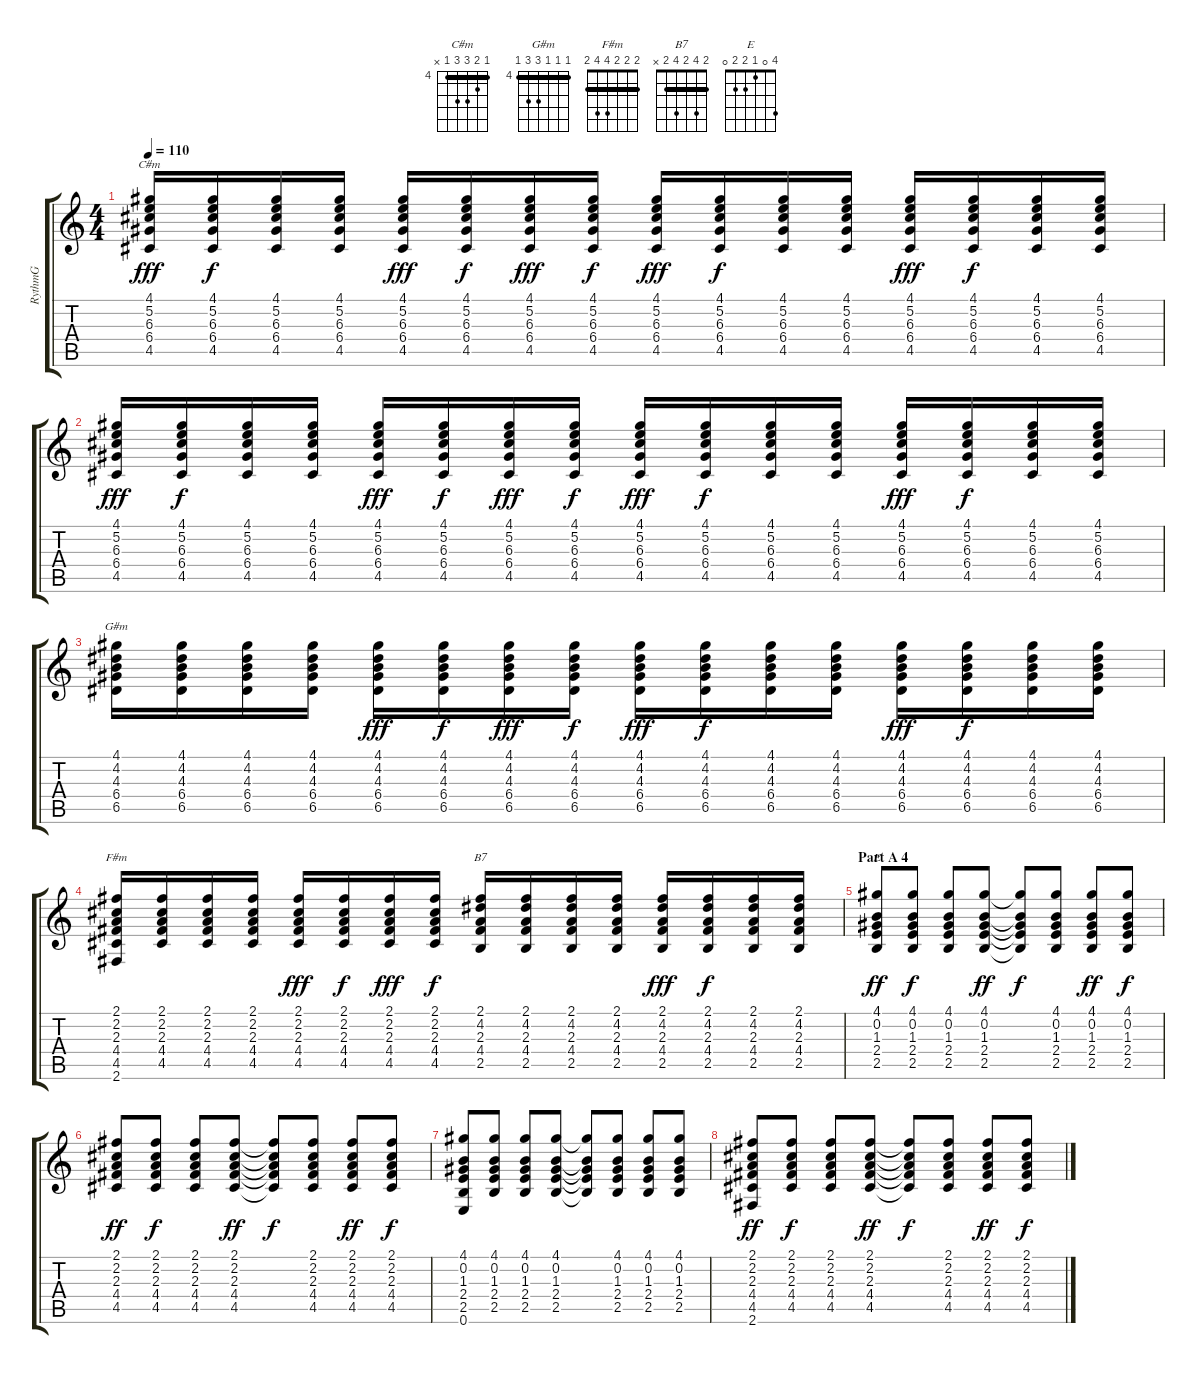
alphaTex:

\track ("RythmG" "RythmG") {instrument acousticguitarsteel}
\staff {score tabs}
\tuning (E4 B3 G3 D3 A2 E2) {hide}
\chord ("C#m" 4 5 6 6 4 x) {firstfret 4 barre 4}
\chord ("G#m" 4 4 4 6 6 4) {firstfret 4 barre 4}
\chord ("F#m" 2 2 2 4 4 2) {barre 2}
\chord ("B7" 2 4 2 4 2 x) {barre 2}
\chord ("E" 4 0 1 2 2 0)
\ts (4 4)
\tempo 110
\clef g2
\ks c
(4.1 5.2 6.3 6.4 4.5).16{ch "C#m" dy fff} (4.1 5.2 6.3 6.4 4.5).16{dy f} (4.1 5.2 6.3 6.4 4.5).16 (4.1 5.2 6.3 6.4 4.5).16 (4.1 5.2 6.3 6.4 4.5).16{dy fff} (4.1 5.2 6.3 6.4 4.5).16{dy f} (4.1 5.2 6.3 6.4 4.5).16{dy fff} (4.1 5.2 6.3 6.4 4.5).16{dy f} (4.1 5.2 6.3 6.4 4.5).16{dy fff} (4.1 5.2 6.3 6.4 4.5).16{dy f} (4.1 5.2 6.3 6.4 4.5).16 (4.1 5.2 6.3 6.4 4.5).16 (4.1 5.2 6.3 6.4 4.5).16{dy fff} (4.1 5.2 6.3 6.4 4.5).16{dy f} (4.1 5.2 6.3 6.4 4.5).16 (4.1 5.2 6.3 6.4 4.5).16 |
(4.1 5.2 6.3 6.4 4.5).16{dy fff} (4.1 5.2 6.3 6.4 4.5).16{dy f} (4.1 5.2 6.3 6.4 4.5).16 (4.1 5.2 6.3 6.4 4.5).16 (4.1 5.2 6.3 6.4 4.5).16{dy fff} (4.1 5.2 6.3 6.4 4.5).16{dy f} (4.1 5.2 6.3 6.4 4.5).16{dy fff} (4.1 5.2 6.3 6.4 4.5).16{dy f} (4.1 5.2 6.3 6.4 4.5).16{dy fff} (4.1 5.2 6.3 6.4 4.5).16{dy f} (4.1 5.2 6.3 6.4 4.5).16 (4.1 5.2 6.3 6.4 4.5).16 (4.1 5.2 6.3 6.4 4.5).16{dy fff} (4.1 5.2 6.3 6.4 4.5).16{dy f} (4.1 5.2 6.3 6.4 4.5).16 (4.1 5.2 6.3 6.4 4.5).16 |
(4.1 4.2 4.3 6.4 6.5).16{ch "G#m"} (4.1 4.2 4.3 6.4 6.5).16 (4.1 4.2 4.3 6.4 6.5).16 (4.1 4.2 4.3 6.4 6.5).16 (4.1 4.2 4.3 6.4 6.5).16{dy fff} (4.1 4.2 4.3 6.4 6.5).16{dy f} (4.1 4.2 4.3 6.4 6.5).16{dy fff} (4.1 4.2 4.3 6.4 6.5).16{dy f} (4.1 4.2 4.3 6.4 6.5).16{dy fff} (4.1 4.2 4.3 6.4 6.5).16{dy f} (4.1 4.2 4.3 6.4 6.5).16 (4.1 4.2 4.3 6.4 6.5).16 (4.1 4.2 4.3 6.4 6.5).16{dy fff} (4.1 4.2 4.3 6.4 6.5).16{dy f} (4.1 4.2 4.3 6.4 6.5).16 (4.1 4.2 4.3 6.4 6.5).16 |
(2.1 2.2 2.3 4.4 4.5 2.6).16{ch "F#m"} (2.1 2.2 2.3 4.4 4.5).16 (2.1 2.2 2.3 4.4 4.5).16 (2.1 2.2 2.3 4.4 4.5).16 (2.1 2.2 2.3 4.4 4.5).16{dy fff} (2.1 2.2 2.3 4.4 4.5).16{dy f} (2.1 2.2 2.3 4.4 4.5).16{dy fff} (2.1 2.2 2.3 4.4 4.5).16{dy f} (2.1 4.2 2.3 4.4 2.5).16{ch "B7"} (2.1 4.2 2.3 4.4 2.5).16 (2.1 4.2 2.3 4.4 2.5).16 (2.1 4.2 2.3 4.4 2.5).16 (2.1 4.2 2.3 4.4 2.5).16{dy fff} (2.1 4.2 2.3 4.4 2.5).16{dy f} (2.1 4.2 2.3 4.4 2.5).16 (2.1 4.2 2.3 4.4 2.5).16 |
\section ("" "Part A 4")
(4.1 0.2 1.3 2.4 2.5).8{ch "E" dy ff} (4.1 0.2 1.3 2.4 2.5).8{dy f} (4.1 0.2 1.3 2.4 2.5).8 (4.1 0.2 1.3 2.4 2.5).8{dy ff} (4.1{t} 0.2{t} 1.3{t} 2.4{t} 2.5{t}).8{dy f} (4.1 0.2 1.3 2.4 2.5).8 (4.1 0.2 1.3 2.4 2.5).8{dy ff} (4.1 0.2 1.3 2.4 2.5).8{dy f} |
(2.1 2.2 2.3 4.4 4.5).8{dy ff} (2.1 2.2 2.3 4.4 4.5).8{dy f} (2.1 2.2 2.3 4.4 4.5).8 (2.1 2.2 2.3 4.4 4.5).8{dy ff} (2.1{t} 2.2{t} 2.3{t} 4.4{t} 4.5{t}).8{dy f} (2.1 2.2 2.3 4.4 4.5).8 (2.1 2.2 2.3 4.4 4.5).8{dy ff} (2.1 2.2 2.3 4.4 4.5).8{dy f} |
(4.1 0.2 1.3 2.4 2.5 0.6).8 (4.1 0.2 1.3 2.4 2.5).8 (4.1 0.2 1.3 2.4 2.5).8 (4.1 0.2 1.3 2.4 2.5).8 (4.1{t} 0.2{t} 1.3{t} 2.4{t} 2.5{t}).8 (4.1 0.2 1.3 2.4 2.5).8 (4.1 0.2 1.3 2.4 2.5).8 (4.1 0.2 1.3 2.4 2.5).8 |
(2.1 2.2 2.3 4.4 4.5 2.6).8{dy ff} (2.1 2.2 2.3 4.4 4.5).8{dy f} (2.1 2.2 2.3 4.4 4.5).8 (2.1 2.2 2.3 4.4 4.5).8{dy ff} (2.1{t} 2.2{t} 2.3{t} 4.4{t} 4.5{t}).8{dy f} (2.1 2.2 2.3 4.4 4.5).8 (2.1 2.2 2.3 4.4 4.5).8{dy ff} (2.1 2.2 2.3 4.4 4.5).8{dy f}
